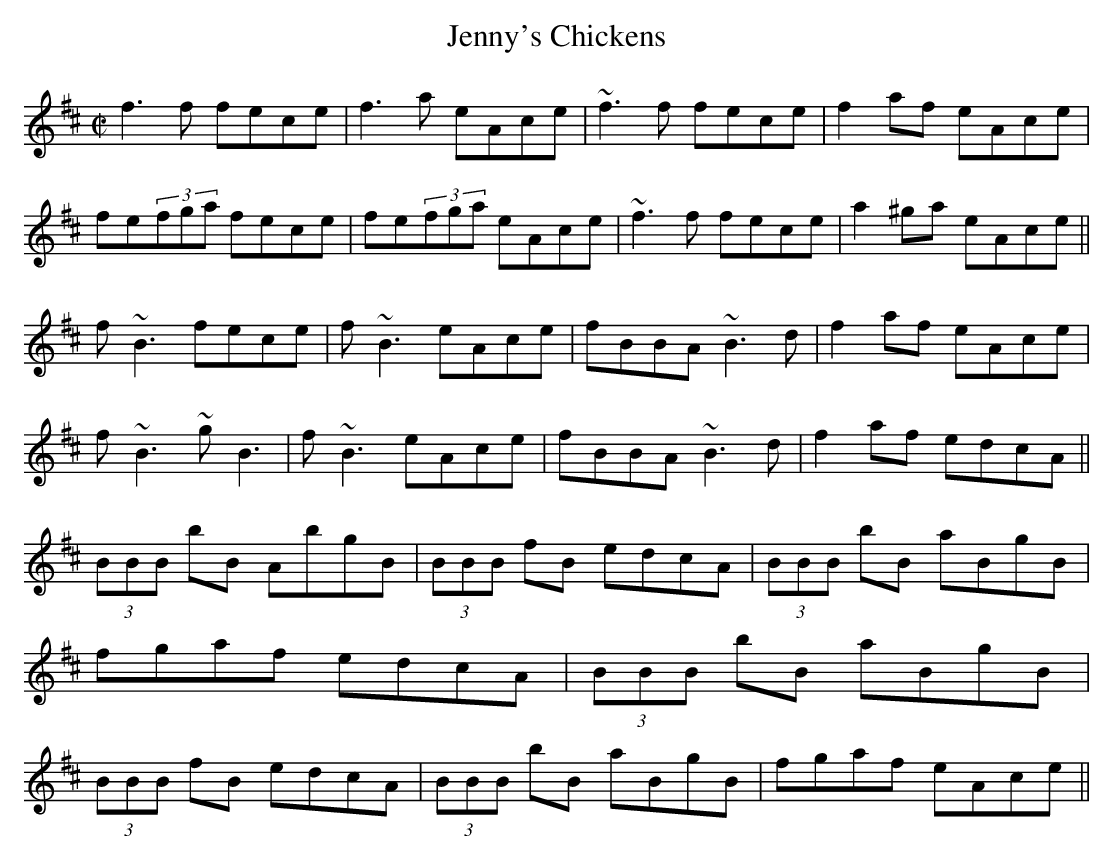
X:1
T:Jenny's Chickens
M:C|
K:D
f3f fece|f3a eAce|~f3f fece|f2af eAce|\
fe(3fga fece|fe(3fga eAce|~f3f fece|a2^ga eAce||\
f~B3 fece|f~B3 eAce|fBBA ~B3d|f2af eAce|\
f~B3 ~gB3|f~B3 eAce|fBBA ~B3d|f2af edcA||\
(3BBB bB AbgB|(3BBB fB edcA|(3BBB bB aBgB| fgaf edcA|\
(3BBB bB aBgB|(3BBB fB edcA|(3BBB bB aBgB|fgaf eAce||
